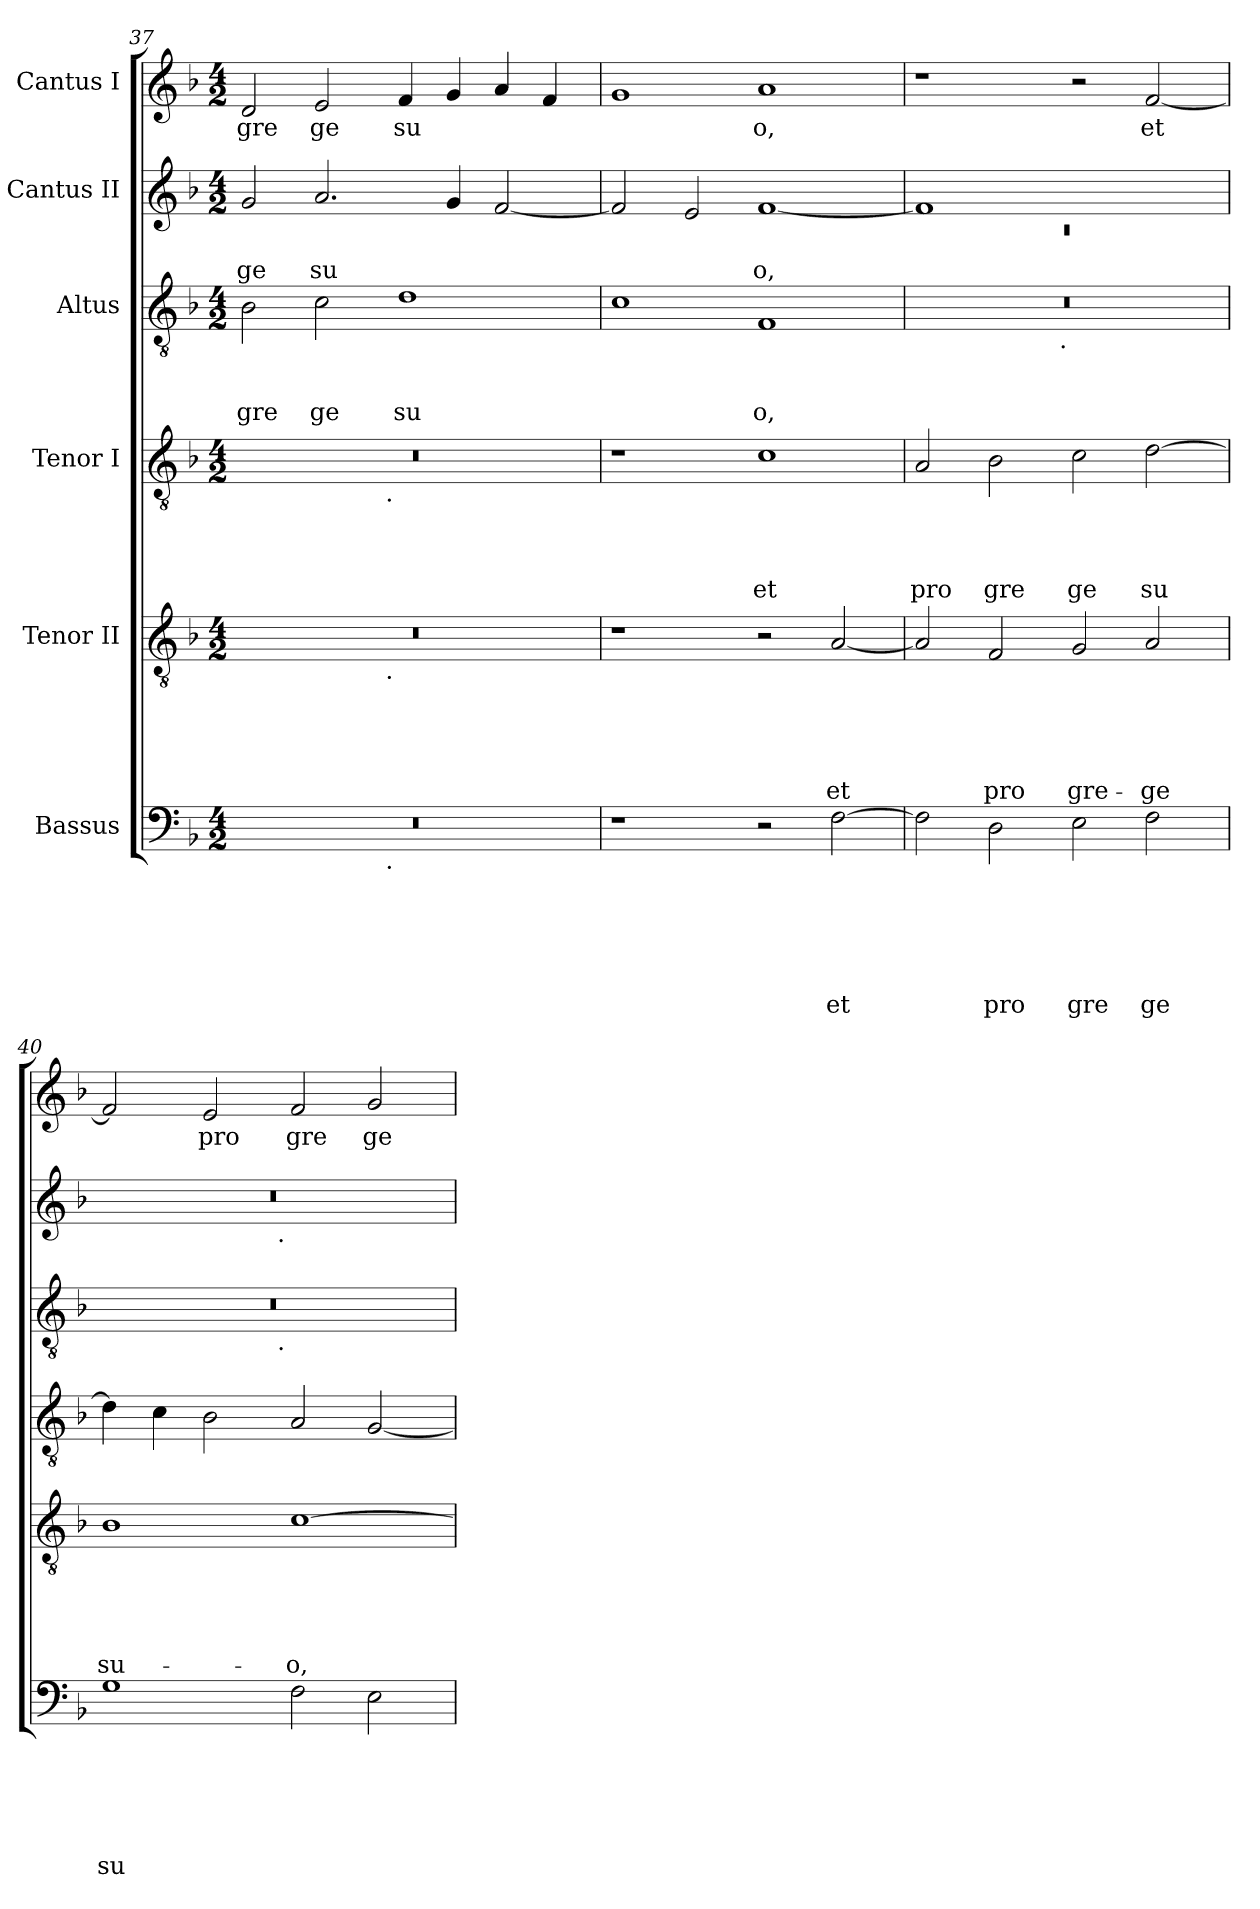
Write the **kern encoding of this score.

**kern	**text	**text	**text	**text	**text	**text	**kern	**text	**text	**text	**text	**text	**kern	**text	**text	**text	**text	**kern	**text	**text	**text	**kern	**text	**text	**kern	**text
*part6	*part6	*part6	*part6	*part6	*part6	*part6	*part5	*part5	*part5	*part5	*part5	*part5	*part4	*part4	*part4	*part4	*part4	*part3	*part3	*part3	*part3	*part2	*part2	*part2	*part1	*part1
*staff6	*staff6	*staff6	*staff6	*staff6	*staff6	*staff6	*staff5	*staff5	*staff5	*staff5	*staff5	*staff5	*staff4	*staff4	*staff4	*staff4	*staff4	*staff3	*staff3	*staff3	*staff3	*staff2	*staff2	*staff2	*staff1	*staff1
*I"Bassus	*	*	*	*	*	*	*I"Tenor II	*	*	*	*	*	*I"Tenor I	*	*	*	*	*I"Altus	*	*	*	*I"Cantus II	*	*	*I"Cantus I	*
*clefF4	*	*	*	*	*	*	*clefGv2	*	*	*	*	*	*clefGv2	*	*	*	*	*clefGv2	*	*	*	*clefG2	*	*	*clefG2	*
*k[b-]	*	*	*	*	*	*	*k[b-]	*	*	*	*	*	*k[b-]	*	*	*	*	*k[b-]	*	*	*	*k[b-]	*	*	*k[b-]	*
*F:	*	*	*	*	*	*	*F:	*	*	*	*	*	*F:	*	*	*	*	*F:	*	*	*	*F:	*	*	*F:	*
*M4/2	*	*	*	*	*	*	*M4/2	*	*	*	*	*	*M4/2	*	*	*	*	*M4/2	*	*	*	*M4/2	*	*	*M4/2	*
=37	=37	=37	=37	=37	=37	=37	=37	=37	=37	=37	=37	=37	=37	=37	=37	=37	=37	=37	=37	=37	=37	=37	=37	=37	=37	=37
!	!	!	!	!	!	!	!	!	!	!	!	!	!	!	!	!	!	!	!	!	!LO:LY:b	!	!	!LO:LY:b	!	!LO:LY:b
*^	*	*	*	*	*	*	*^	*	*	*	*	*	*^	*	*	*	*	*	*	*	*	*	*	*	*	*
0r	2ryy	.	.	.	.	.	.	0r	2ryy	.	.	.	.	.	0r	2ryy	.	.	.	.	2B-\	.	.	gre	2g/	.	ge	2d/	gre
!	!	!	!	!	!	!	!	!	!	!	!	!	!	!	!	!	!	!	!	!	!	!	!	!LO:LY:b	!	!	!LO:LY:b	!	!LO:LY:b
.	4...ryy	.	.	.	.	.	.	.	4...ryy	.	.	.	.	.	.	4...ryy	.	.	.	.	2c\	.	.	ge	2.a/	.	su	2e/	ge
!	!	!	!	!	!	!	!	!	!	!	!	!	!	!	!	!LO:TX:b:t=.	!	!	!	!	!	!	!	!	!	!	!	!	!
!	!	!	!	!	!	!	!	!	!LO:TX:b:t=.	!	!	!	!	!	!	!	!	!	!	!	!	!	!	!	!	!	!	!	!
!	!LO:TX:b:t=.	!	!	!	!	!	!	!	!	!	!	!	!	!	!	!	!	!	!	!	!	!	!	!	!	!	!	!	!
.	1ryy	.	.	.	.	.	.	.	1ryy	.	.	.	.	.	.	1ryy	.	.	.	.	.	.	.	.	.	.	.	.	.
!	!	!	!	!	!	!	!	!	!	!	!	!	!	!	!	!	!	!	!	!	!	!	!	!LO:LY:b	!	!	!	!	!LO:LY:b
.	.	.	.	.	.	.	.	.	.	.	.	.	.	.	.	.	.	.	.	.	1d	.	.	su	.	.	.	4f/	su
.	.	.	.	.	.	.	.	.	.	.	.	.	.	.	.	.	.	.	.	.	.	.	.	.	4g/	.	.	4g/	.
.	.	.	.	.	.	.	.	.	.	.	.	.	.	.	.	.	.	.	.	.	.	.	.	.	[<2f/	.	.	4a/	.
.	.	.	.	.	.	.	.	.	.	.	.	.	.	.	.	.	.	.	.	.	.	.	.	.	.	.	.	4f/	.
.	32ryy	.	.	.	.	.	.	.	32ryy	.	.	.	.	.	.	32ryy	.	.	.	.	.	.	.	.	.	.	.	.	.
*v	*v	*	*	*	*	*	*	*	*	*	*	*	*	*	*v	*v	*	*	*	*	*	*	*	*	*	*	*	*	*
*	*	*	*	*	*	*	*v	*v	*	*	*	*	*	*	*	*	*	*	*	*	*	*	*	*	*	*	*
=38	=38	=38	=38	=38	=38	=38	=38	=38	=38	=38	=38	=38	=38	=38	=38	=38	=38	=38	=38	=38	=38	=38	=38	=38	=38	=38
1r	.	.	.	.	.	.	1r	.	.	.	.	.	1r	.	.	.	.	1c	.	.	.	2f/]	.	.	1g	.
.	.	.	.	.	.	.	.	.	.	.	.	.	.	.	.	.	.	.	.	.	.	2e/	.	.	.	.
!	!	!	!	!	!	!	!	!	!	!	!	!	!	!	!	!	!LO:LY:b	!	!	!	!LO:LY:b	!	!	!LO:LY:b	!	!LO:LY:b
2r	.	.	.	.	.	.	2r	.	.	.	.	.	1c	.	.	.	et	1F	.	.	o,	[<1f	.	o,	1a	o,
!	!	!	!	!	!	!LO:LY:b	!	!	!	!	!	!LO:LY:b	!	!	!	!	!	!	!	!	!	!	!	!	!	!
[>2F\	.	.	.	.	.	et	[<2A/	.	.	.	.	et	.	.	.	.	.	.	.	.	.	.	.	.	.	.
=39	=39	=39	=39	=39	=39	=39	=39	=39	=39	=39	=39	=39	=39	=39	=39	=39	=39	=39	=39	=39	=39	=39	=39	=39	=39	=39
*	*	*	*	*	*	*	*	*	*	*	*	*	*	*	*	*	*	*	*	*	*	*^	*	*	*	*
!	!	!	!	!	!	!	!	!	!	!	!	!	!	!	!	!	!LO:LY:b	!	!	!	!	!	!LO:N:vis=1	!	!	!	!
*	*	*	*	*	*	*	*	*	*	*	*	*	*	*	*	*	*	*^	*	*	*	*	*	*	*	*	*
2F\]	.	.	.	.	.	.	2A/]	.	.	.	.	.	2A/	.	.	.	pro	0r	2ryy	.	.	.	1f]	0rc	.	.	1r	.
!	!	!	!	!	!	!LO:LY:b	!	!	!	!	!	!LO:LY:b	!	!	!	!	!LO:LY:b	!	!	!	!	!	!	!	!	!	!	!
2D\	.	.	.	.	.	pro	2F/	.	.	.	.	pro	2B-\	.	.	.	gre	.	4...ryy	.	.	.	.	.	.	.	.	.
!	!	!	!	!	!	!	!	!	!	!	!	!	!	!	!	!	!	!	!LO:TX:b:t=.	!	!	!	!	!	!	!	!	!
.	.	.	.	.	.	.	.	.	.	.	.	.	.	.	.	.	.	.	1ryy	.	.	.	.	.	.	.	.	.
!	!	!	!	!	!	!LO:LY:b	!	!	!	!	!	!LO:LY:b	!	!	!	!	!LO:LY:b	!	!	!	!	!	!	!	!	!	!	!
2E\	.	.	.	.	.	gre	2G/	.	.	.	.	gre-	2c\	.	.	.	ge	.	.	.	.	.	1ryy	.	.	.	2r	.
!	!	!	!	!	!	!LO:LY:b	!	!	!	!	!	!LO:LY:b	!	!	!	!	!LO:LY:b	!	!	!	!	!	!	!	!	!	!	!LO:LY:b
2F\	.	.	.	.	.	ge	2A/	.	.	.	.	-ge	[>2d\	.	.	.	su	.	.	.	.	.	.	.	.	.	[<2f/	et
.	.	.	.	.	.	.	.	.	.	.	.	.	.	.	.	.	.	.	32ryy	.	.	.	.	.	.	.	.	.
=40	=40	=40	=40	=40	=40	=40	=40	=40	=40	=40	=40	=40	=40	=40	=40	=40	=40	=40	=40	=40	=40	=40	=40	=40	=40	=40	=40	=40
!	!	!	!	!	!	!LO:LY:b	!	!	!	!	!	!LO:LY:b	!	!	!	!	!	!	!	!	!	!	!	!	!	!	!	!
1G	.	.	.	.	.	su	1B-	.	.	.	.	su-	4d\]	.	.	.	.	0r	2ryy	.	.	.	0r	2ryy	.	.	2f/]	.
.	.	.	.	.	.	.	.	.	.	.	.	.	4c\	.	.	.	.	.	.	.	.	.	.	.	.	.	.	.
!	!	!	!	!	!	!	!	!	!	!	!	!	!	!	!	!	!	!	!	!	!	!	!	!	!	!	!	!LO:LY:b
.	.	.	.	.	.	.	.	.	.	.	.	.	2B-\	.	.	.	.	.	4...ryy	.	.	.	.	4...ryy	.	.	2e/	pro
!	!	!	!	!	!	!	!	!	!	!	!	!	!	!	!	!	!	!	!	!	!	!	!	!LO:TX:b:t=.	!	!	!	!
!	!	!	!	!	!	!	!	!	!	!	!	!	!	!	!	!	!	!	!LO:TX:b:t=.	!	!	!	!	!	!	!	!	!
.	.	.	.	.	.	.	.	.	.	.	.	.	.	.	.	.	.	.	1ryy	.	.	.	.	1ryy	.	.	.	.
!	!	!	!	!	!	!	!	!	!	!	!	!LO:LY:b	!	!	!	!	!	!	!	!	!	!	!	!	!	!	!	!LO:LY:b
2F\	.	.	.	.	.	.	[>1c	.	.	.	.	-o,	2A/	.	.	.	.	.	.	.	.	.	.	.	.	.	2f/	gre
!	!	!	!	!	!	!	!	!	!	!	!	!	!	!	!	!	!	!	!	!	!	!	!	!	!	!	!	!LO:LY:b
2E\	.	.	.	.	.	.	.	.	.	.	.	.	[<2G/	.	.	.	.	.	.	.	.	.	.	.	.	.	2g/	ge
.	.	.	.	.	.	.	.	.	.	.	.	.	.	.	.	.	.	.	32ryy	.	.	.	.	32ryy	.	.	.	.
*	*	*	*	*	*	*	*	*	*	*	*	*	*	*	*	*	*	*v	*v	*	*	*	*	*	*	*	*	*
*	*	*	*	*	*	*	*	*	*	*	*	*	*	*	*	*	*	*	*	*	*	*v	*v	*	*	*	*
=	=	=	=	=	=	=	=	=	=	=	=	=	=	=	=	=	=	=	=	=	=	=	=	=	=	=
*-	*-	*-	*-	*-	*-	*-	*-	*-	*-	*-	*-	*-	*-	*-	*-	*-	*-	*-	*-	*-	*-	*-	*-	*-	*-	*-
